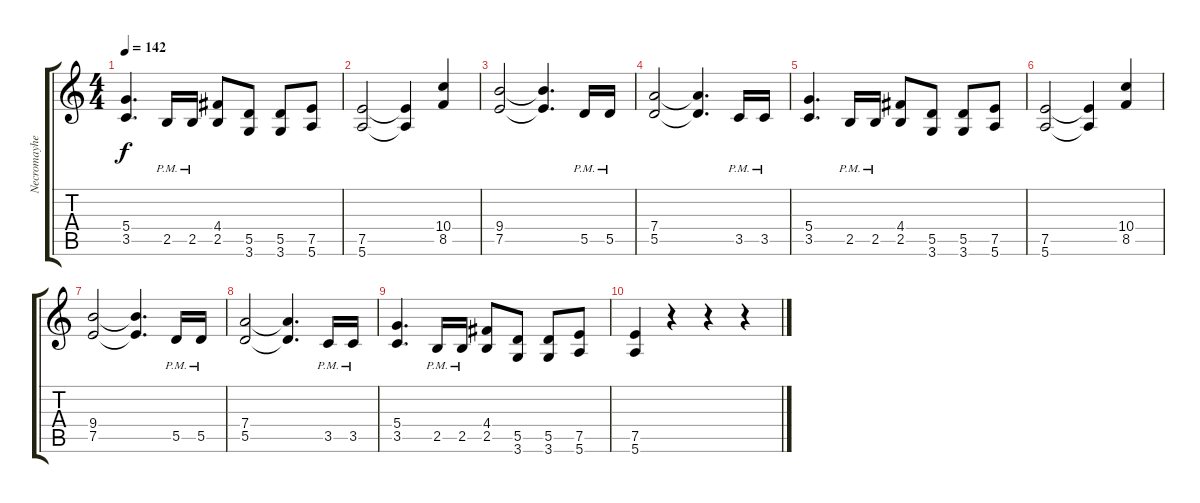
\track ("Necromayhem" "Necromayhe") {instrument distortionguitar}
\staff {score tabs}
\tuning (E4 B3 G3 D3 A2 E2) {hide}
\ts (4 4)
\tempo 142
\clef g2
\ks c
(5.4 3.5).4{d dy f} 2.5{pm}.16 2.5{pm}.16 (4.4 2.5).8 (5.5 3.6).8 (5.5 3.6).8 (7.5 5.6).8 |
(7.5 5.6).2 (7.5{t} 5.6{t}).4 (10.4 8.5).4 |
(9.4 7.5).2 (9.4{t} 7.5{t}).4{d} 5.5{pm}.16 5.5{pm}.16 |
(7.4 5.5).2 (7.4{t} 5.5{t}).4{d} 3.5{pm}.16 3.5{pm}.16 |
(5.4 3.5).4{d} 2.5{pm}.16 2.5{pm}.16 (4.4 2.5).8 (5.5 3.6).8 (5.5 3.6).8 (7.5 5.6).8 |
(7.5 5.6).2 (7.5{t} 5.6{t}).4 (10.4 8.5).4 |
(9.4 7.5).2 (9.4{t} 7.5{t}).4{d} 5.5{pm}.16 5.5{pm}.16 |
(7.4 5.5).2 (7.4{t} 5.5{t}).4{d} 3.5{pm}.16 3.5{pm}.16 |
(5.4 3.5).4{d} 2.5{pm}.16 2.5{pm}.16 (4.4 2.5).8 (5.5 3.6).8 (5.5 3.6).8 (7.5 5.6).8 |
(7.5 5.6).4 r.4 r.4 r.4
